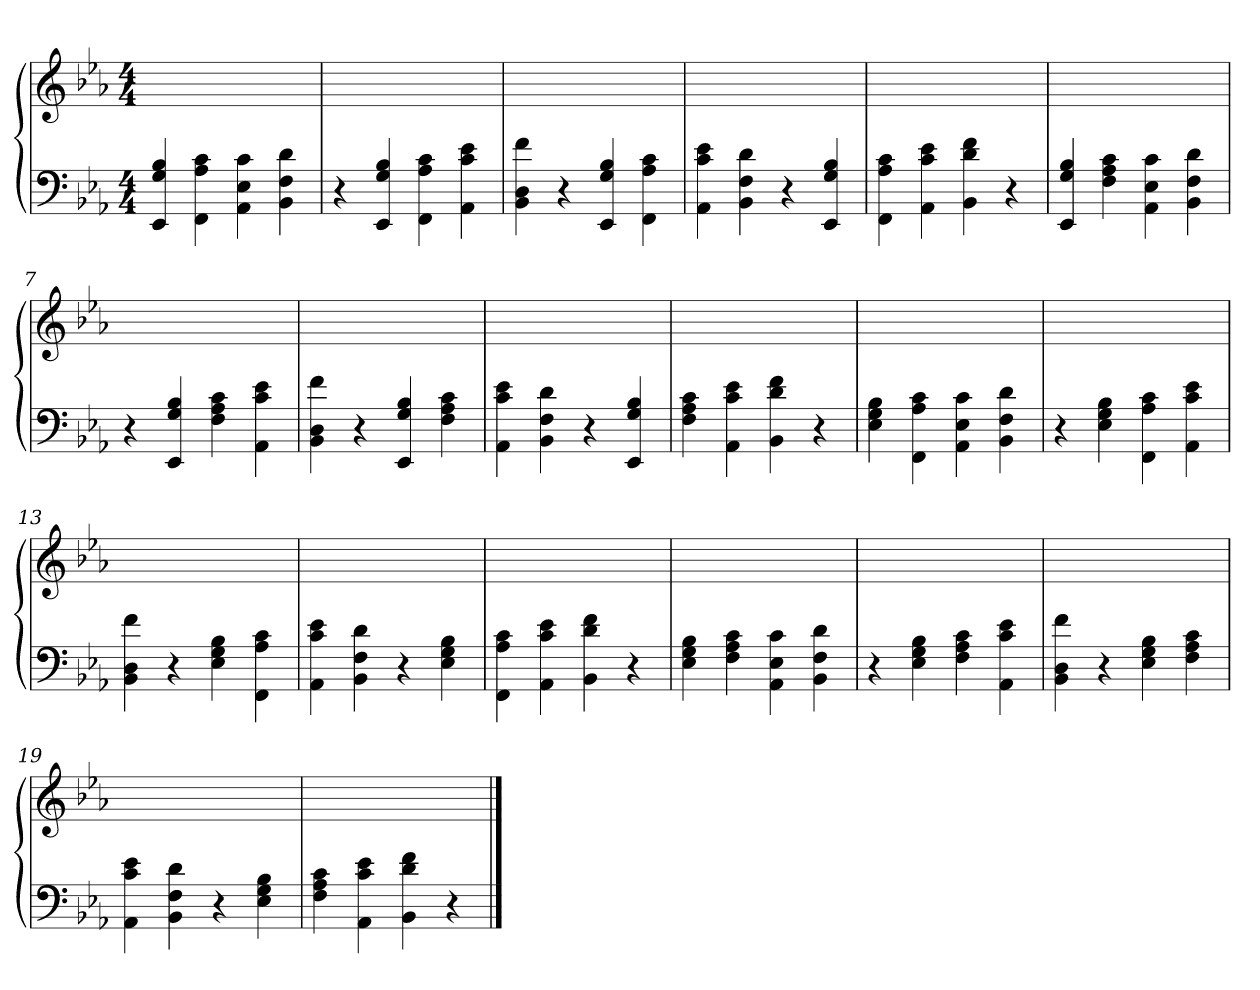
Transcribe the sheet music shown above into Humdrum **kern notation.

**kern	**kern
*part2	*part1
*staff2	*staff1
*clefF4	*clefG2
*k[b-e-a-]	*k[b-e-a-]
*E-:	*E-:
*M4/4	*M4/4
*MM60	*MM60
=1	=1
4EE- 4G 4B-	1ryy
4FF 4A- 4c	.
4AA- 4E- 4c	.
4BB- 4F 4d	.
=2	=2
4r	1ryy
4EE- 4G 4B-	.
4FF 4A- 4c	.
4AA- 4c 4e-	.
=3	=3
4BB- 4D 4f	1ryy
4r	.
4EE- 4G 4B-	.
4FF 4A- 4c	.
=4	=4
4AA- 4c 4e-	1ryy
4BB- 4F 4d	.
4r	.
4EE- 4G 4B-	.
=5	=5
4FF 4A- 4c	1ryy
4AA- 4c 4e-	.
4BB- 4d 4f	.
4r	.
=6	=6
4EE- 4G 4B-	1ryy
4F 4A- 4c	.
4AA- 4E- 4c	.
4BB- 4F 4d	.
=7	=7
4r	1ryy
4EE- 4G 4B-	.
4F 4A- 4c	.
4AA- 4c 4e-	.
=8	=8
4BB- 4D 4f	1ryy
4r	.
4EE- 4G 4B-	.
4F 4A- 4c	.
=9	=9
4AA- 4c 4e-	1ryy
4BB- 4F 4d	.
4r	.
4EE- 4G 4B-	.
=10	=10
4F 4A- 4c	1ryy
4AA- 4c 4e-	.
4BB- 4d 4f	.
4r	.
=11	=11
4E- 4G 4B-	1ryy
4FF 4A- 4c	.
4AA- 4E- 4c	.
4BB- 4F 4d	.
=12	=12
4r	1ryy
4E- 4G 4B-	.
4FF 4A- 4c	.
4AA- 4c 4e-	.
=13	=13
4BB- 4D 4f	1ryy
4r	.
4E- 4G 4B-	.
4FF 4A- 4c	.
=14	=14
4AA- 4c 4e-	1ryy
4BB- 4F 4d	.
4r	.
4E- 4G 4B-	.
=15	=15
4FF 4A- 4c	1ryy
4AA- 4c 4e-	.
4BB- 4d 4f	.
4r	.
=16	=16
4E- 4G 4B-	1ryy
4F 4A- 4c	.
4AA- 4E- 4c	.
4BB- 4F 4d	.
=17	=17
4r	1ryy
4E- 4G 4B-	.
4F 4A- 4c	.
4AA- 4c 4e-	.
=18	=18
4BB- 4D 4f	1ryy
4r	.
4E- 4G 4B-	.
4F 4A- 4c	.
=19	=19
4AA- 4c 4e-	1ryy
4BB- 4F 4d	.
4r	.
4E- 4G 4B-	.
=20	=20
4F 4A- 4c	1ryy
4AA- 4c 4e-	.
4BB- 4d 4f	.
4r	.
==	==
*-	*-
